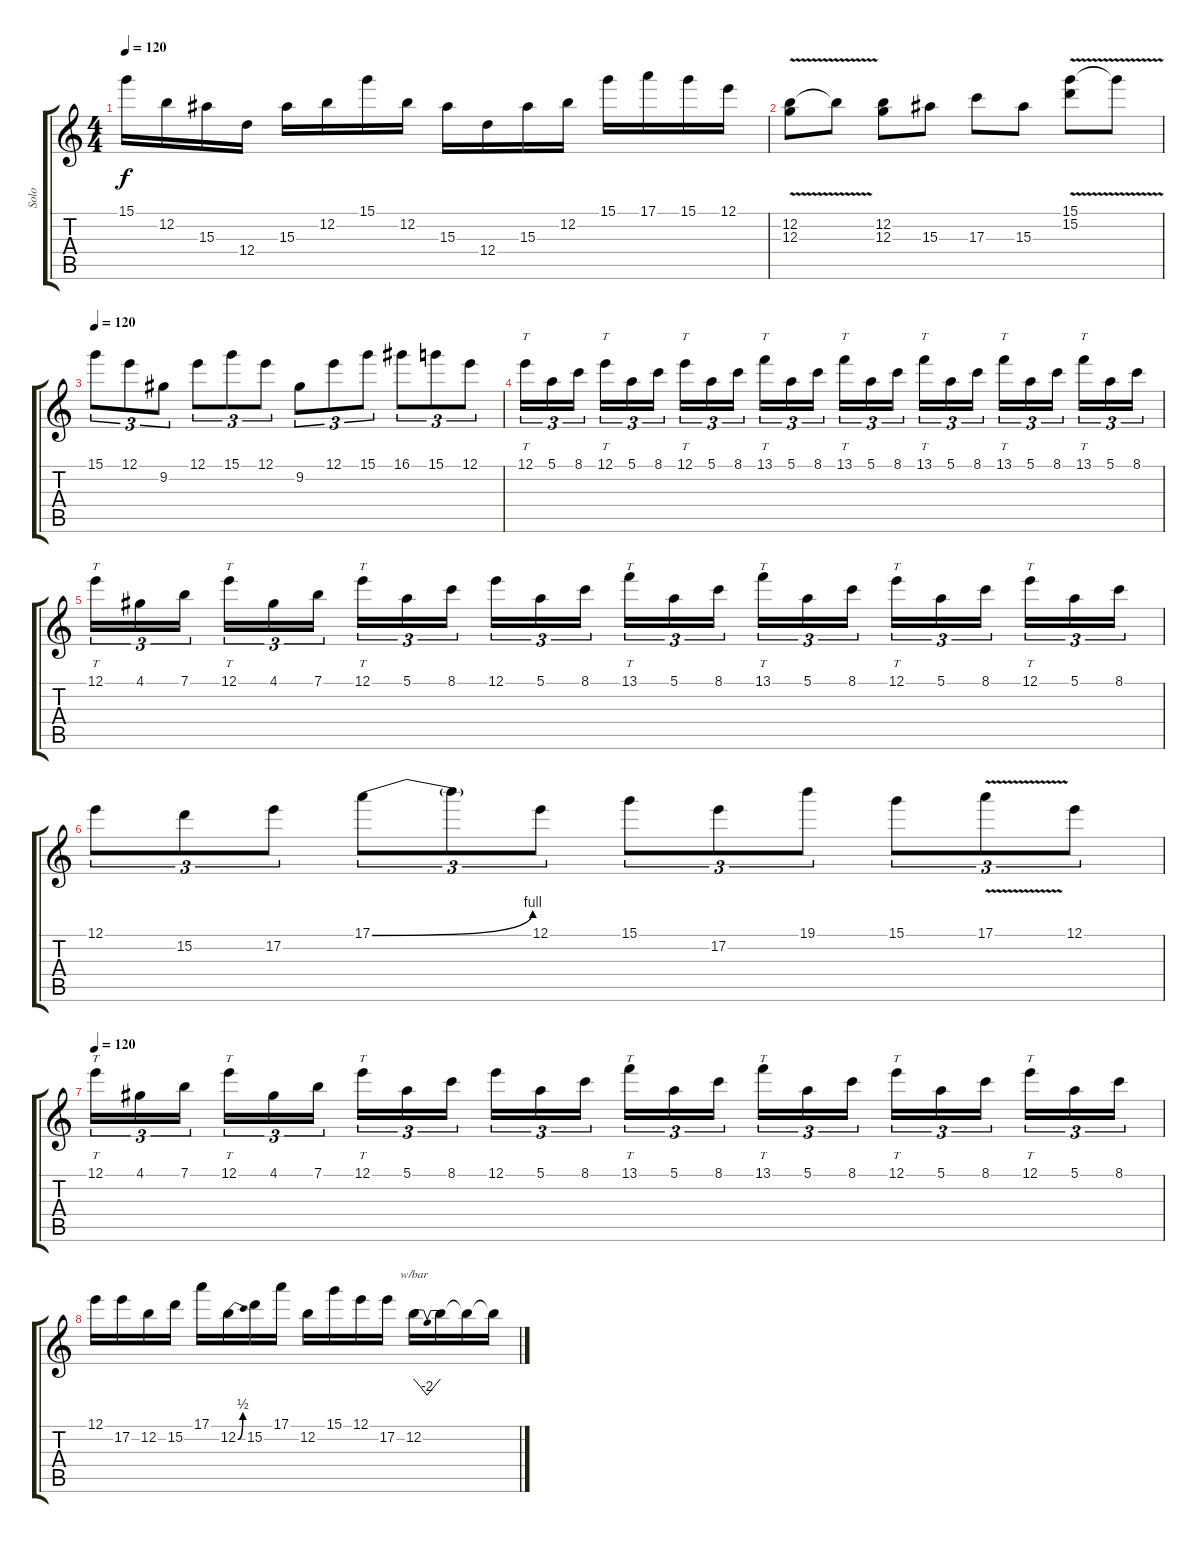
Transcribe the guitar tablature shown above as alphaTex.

\track ("Solo" "Solo") {instrument distortionguitar}
\staff {score tabs}
\tuning (E4 B3 G3 D3 A2 E2) {hide}
\ts (4 4)
\tempo 120
\clef g2
\ks c
15.1.16{dy f} 12.2.16 15.3.16 12.4.16 15.3.16 12.2.16 15.1.16 12.2.16 15.3.16 12.4.16 15.3.16 12.2.16 15.1.16 17.1.16 15.1.16 12.1.16 |
(12.2{v} 12.3).8 12.2{t}.8 (12.2 12.3).8 15.3.8 17.3.8 15.3.8 (15.1{v} 15.2).8 15.1{t}.8 |
\tempo 120
15.1.8{tu (3 2)} 12.1.8{tu (3 2)} 9.2.8{tu (3 2)} 12.1.8{tu (3 2)} 15.1.8{tu (3 2)} 12.1.8{tu (3 2)} 9.2.8{tu (3 2)} 12.1.8{tu (3 2)} 15.1.8{tu (3 2)} 16.1.8{tu (3 2)} 15.1.8{tu (3 2)} 12.1.8{tu (3 2)} |
12.1.16{tt tu (3 2)} 5.1.16{tu (3 2)} 8.1.16{tu (3 2)} 12.1.16{tt tu (3 2)} 5.1.16{tu (3 2)} 8.1.16{tu (3 2)} 12.1.16{tt tu (3 2)} 5.1.16{tu (3 2)} 8.1.16{tu (3 2)} 13.1.16{tt tu (3 2)} 5.1.16{tu (3 2)} 8.1.16{tu (3 2)} 13.1.16{tt tu (3 2)} 5.1.16{tu (3 2)} 8.1.16{tu (3 2)} 13.1.16{tt tu (3 2)} 5.1.16{tu (3 2)} 8.1.16{tu (3 2)} 13.1.16{tt tu (3 2)} 5.1.16{tu (3 2)} 8.1.16{tu (3 2)} 13.1.16{tt tu (3 2)} 5.1.16{tu (3 2)} 8.1.16{tu (3 2)} |
12.1.16{tt tu (3 2)} 4.1.16{tu (3 2)} 7.1.16{tu (3 2)} 12.1.16{tt tu (3 2)} 4.1.16{tu (3 2)} 7.1.16{tu (3 2)} 12.1.16{tt tu (3 2)} 5.1.16{tu (3 2)} 8.1.16{tu (3 2)} 12.1.16{tu (3 2)} 5.1.16{tu (3 2)} 8.1.16{tu (3 2)} 13.1.16{tt tu (3 2)} 5.1.16{tu (3 2)} 8.1.16{tu (3 2)} 13.1.16{tt tu (3 2)} 5.1.16{tu (3 2)} 8.1.16{tu (3 2)} 12.1.16{tt tu (3 2)} 5.1.16{tu (3 2)} 8.1.16{tu (3 2)} 12.1.16{tt tu (3 2)} 5.1.16{tu (3 2)} 8.1.16{tu (3 2)} |
12.1.8{tu (3 2)} 15.2.8{tu (3 2)} 17.2.8{tu (3 2)} 17.1{be (bend 0 0 60 4)}.8{tu (3 2)} 17.1{t}.8{tu (3 2)} 12.1.8{tu (3 2)} 15.1.8{tu (3 2)} 17.2.8{tu (3 2)} 19.1.8{tu (3 2)} 15.1.8{tu (3 2)} 17.1{v}.8{tu (3 2)} 12.1.8{tu (3 2)} |
\tempo 120
12.1.16{tt tu (3 2)} 4.1.16{tu (3 2)} 7.1.16{tu (3 2)} 12.1.16{tt tu (3 2)} 4.1.16{tu (3 2)} 7.1.16{tu (3 2)} 12.1.16{tt tu (3 2)} 5.1.16{tu (3 2)} 8.1.16{tu (3 2)} 12.1.16{tu (3 2)} 5.1.16{tu (3 2)} 8.1.16{tu (3 2)} 13.1.16{tt tu (3 2)} 5.1.16{tu (3 2)} 8.1.16{tu (3 2)} 13.1.16{tt tu (3 2)} 5.1.16{tu (3 2)} 8.1.16{tu (3 2)} 12.1.16{tt tu (3 2)} 5.1.16{tu (3 2)} 8.1.16{tu (3 2)} 12.1.16{tt tu (3 2)} 5.1.16{tu (3 2)} 8.1.16{tu (3 2)} |
12.1.16 17.2.16 12.2.16 15.2.16 17.1.16 12.2{be (bend 0 0 60 2)}.16 15.2.16 17.1.16 12.2.16 15.1.16 12.1.16 17.2.16 12.2.16{tbe (dip default 0 0 30 -8 60 0)} 12.2{t}.16 12.2{t}.16 12.2{t}.16
